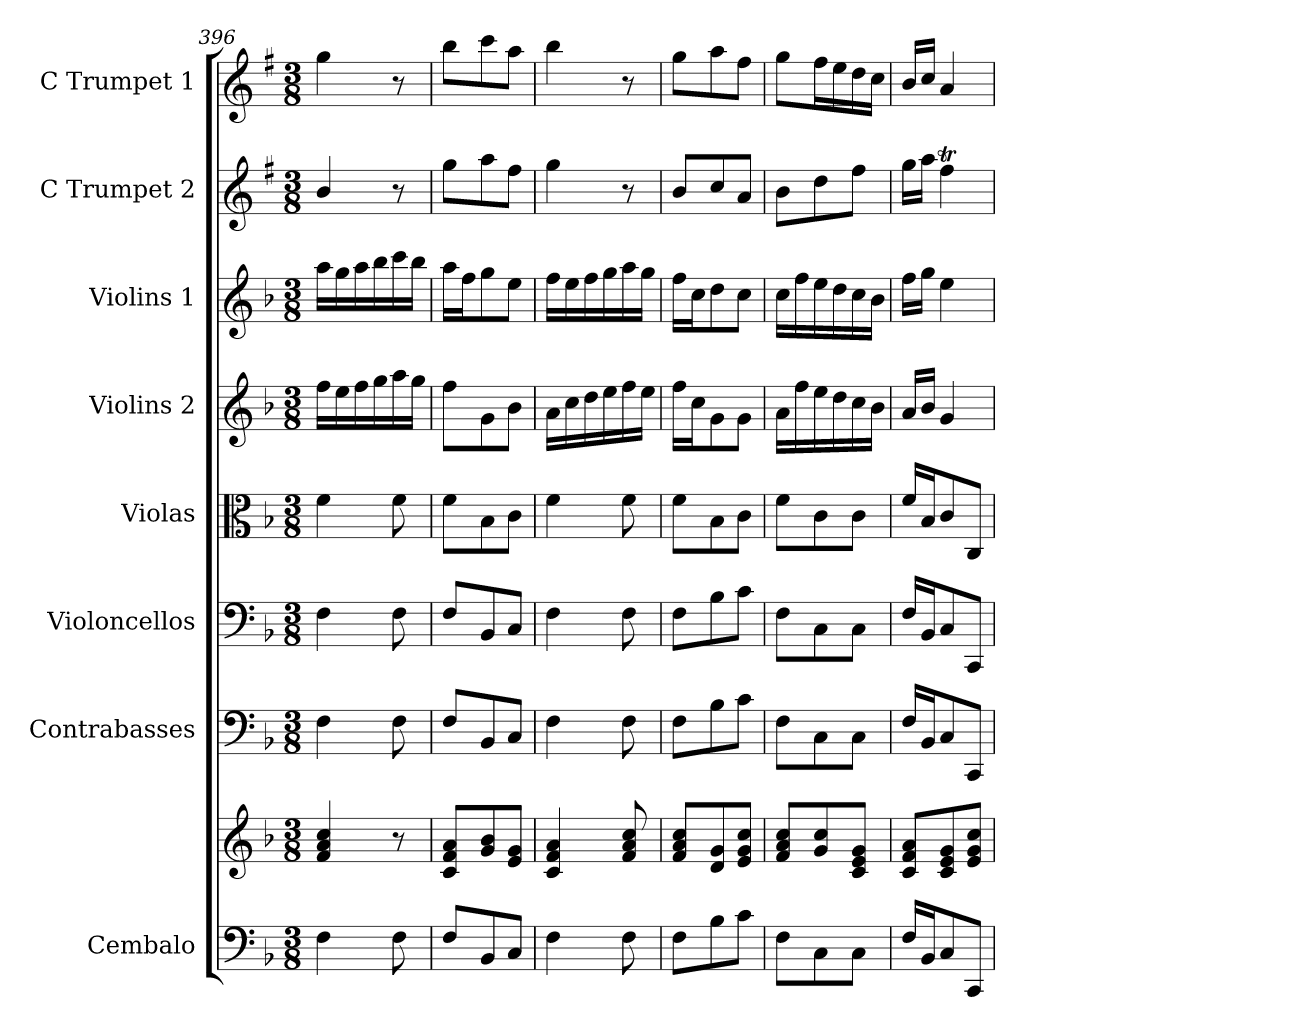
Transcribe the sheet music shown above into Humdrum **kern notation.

**kern	**kern	**kern	**kern	**kern	**kern	**kern	**kern	**kern
*part8	*part8	*part7	*part6	*part5	*part4	*part3	*part2	*part1
*staff9	*staff8	*staff7	*staff6	*staff5	*staff4	*staff3	*staff2	*staff1
*I"Cembalo	*	*I"Contrabasses	*I"Violoncellos	*I"Violas	*I"Violins 2	*I"Violins 1	*I"C Trumpet 2	*I"C Trumpet 1
*I'Cbl.	*	*I'Cbs.	*I'Vcs.	*I'Vlas.	*I'Vlns. 2	*I'Vlns. 1	*I'C Tpt. 2	*I'C Tpt. 1
*clefF4	*clefG2	*clefF4	*clefF4	*clefC3	*clefG2	*clefG2	*clefG2	*clefG2
*	*	*	*	*	*	*	*ITrd1c2	*ITrd1c2
*k[b-]	*k[b-]	*k[b-]	*k[b-]	*k[b-]	*k[b-]	*k[b-]	*k[b-]	*k[b-]
*M3/8	*M3/8	*M3/8	*M3/8	*M3/8	*M3/8	*M3/8	*M3/8	*M3/8
=396	=396	=396	=396	=396	=396	=396	=396	=396
4F\	4f/ 4a/ 4cc/	4F\	4F\	4f\	16ff\LL	16aa\LL	4a/	4ff\
.	.	.	.	.	16ee\	16gg\	.	.
.	.	.	.	.	16ff\	16aa\	.	.
.	.	.	.	.	16gg\	16bb-\	.	.
8F\	8r	8F\	8F\	8f\	16aa\	16ccc\	8r	8r
.	.	.	.	.	16gg\JJ	16bb-\JJ	.	.
=397	=397	=397	=397	=397	=397	=397	=397	=397
8F/L	8c/ 8f/ 8a/L	8F/L	8F/L	8f\L	8ff\L	16aa\LL	8ff\L	8aa\L
.	.	.	.	.	.	16ff\J	.	.
8BB-/	8g/ 8b-/	8BB-/	8BB-/	8B-\	8g\	8gg\	8gg\	8bb-\
8C/J	8e/ 8g/J	8C/J	8C/J	8c\J	8b-\J	8ee\J	8ee\J	8gg\J
!!LO:PB:g=z
=398	=398	=398	=398	=398	=398	=398	=398	=398
4F\	4c/ 4f/ 4a/	4F\	4F\	4f\	16a\LL	16ff\LL	4ff\	4aa\
.	.	.	.	.	16cc\	16ee\	.	.
.	.	.	.	.	16dd\	16ff\	.	.
.	.	.	.	.	16ee\	16gg\	.	.
8F\	8f/ 8a/ 8cc/	8F\	8F\	8f\	16ff\	16aa\	8r	8r
.	.	.	.	.	16ee\JJ	16gg\JJ	.	.
=399	=399	=399	=399	=399	=399	=399	=399	=399
8F\L	8f/ 8a/ 8cc/L	8F\L	8F\L	8f\L	16ff\LL	16ff\LL	8a/L	8ff\L
.	.	.	.	.	16cc\J	16cc\J	.	.
8B-\	8d/ 8g/	8B-\	8B-\	8B-\	8g\	8dd\	8b-/	8gg\
8c\J	8e/ 8g/ 8cc/J	8c\J	8c\J	8c\J	8g\J	8cc\J	8g/J	8ee\J
=400	=400	=400	=400	=400	=400	=400	=400	=400
8F\L	8f/ 8a/ 8cc/L	8F\L	8F\L	8f\L	16a\LL	16cc\LL	8a\L	8ff\L
.	.	.	.	.	16ff\	16ff\	.	.
8C\	8g/ 8cc/	8C\	8C\	8c\	16ee\	16ee\	8cc\	16ee\L
.	.	.	.	.	16dd\	16dd\	.	16dd\
8C\J	8c/ 8e/ 8g/J	8C\J	8C\J	8c\J	16cc\	16cc\	8ee\J	16cc\
.	.	.	.	.	16b-\JJ	16b-\JJ	.	16b-\JJ
=401	=401	=401	=401	=401	=401	=401	=401	=401
16F/LL	8c/ 8f/ 8a/L	16F/LL	16F/LL	16f/LL	16a/LL	16ff\LL	16ff\LL	16a/LL
16BB-/J	.	16BB-/J	16BB-/J	16B-/J	16b-/JJ	16gg\JJ	16gg\JJ	16b-/JJ
8C/	8c/ 8e/ 8g/	8C/	8C/	8c/	4g/	4ee\	4eet\	4g/
8CC/J	8e/ 8g/ 8cc/J	8CC/J	8CC/J	8C/J	.	.	.	.
=	=	=	=	=	=	=	=	=
*-	*-	*-	*-	*-	*-	*-	*-	*-
